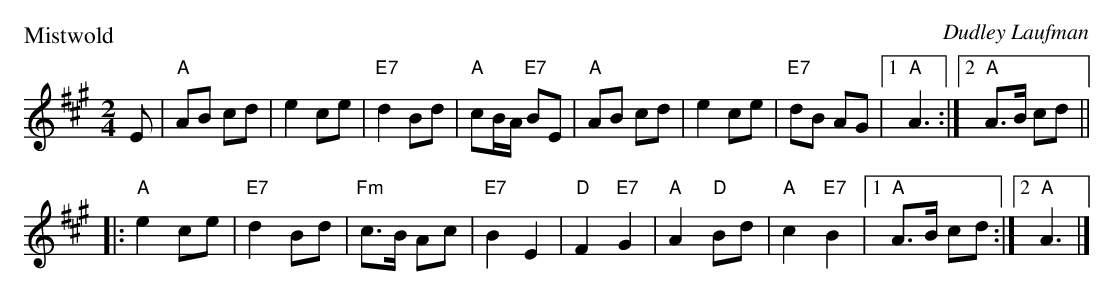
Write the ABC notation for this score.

X:1
P: Mistwold
C: Dudley Laufman
M: 2/4
L: 1/8
K: A
E \
| "A"AB cd | e2 ce | "E7"d2 Bd | "A"cB/A/ "E7"BE \
| "A"AB cd | e2 ce | "E7"dB AG |1 "A"A3 :|2 "A"A>B cd ||
|: "A"e2 ce | "E7"d2 Bd | "Fm"c>B Ac | "E7"B2 E2 \
| "D"F2 "E7"G2 | "A"A2 "D"Bd | "A"c2 "E7"B2 |1 "A"A>B cd :|2 "A"A3 |]
